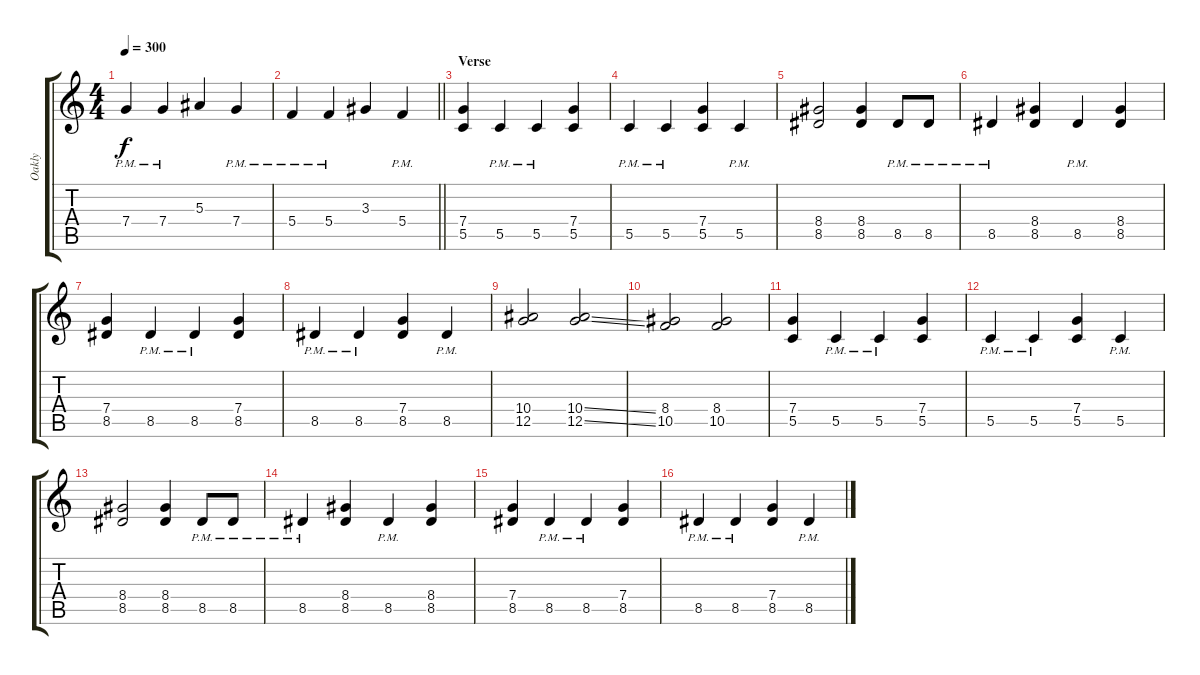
\track ("Oakly" "Oakly") {instrument distortionguitar}
\staff {score tabs}
\tuning (D4 A3 F3 C3 G2 D2) {hide}
\ts (4 4)
\tempo 300
\clef g2
\ks c
7.4{pm}.4{dy f} 7.4{pm}.4 5.3.4 7.4{pm}.4 |
\barLineRight lightlight
5.4{pm}.4 5.4{pm}.4 3.3.4 5.4{pm}.4 |
\section ("" "Verse")
(7.4 5.5).4 5.5{pm}.4 5.5{pm}.4 (7.4 5.5).4 |
5.5{pm}.4 5.5{pm}.4 (7.4 5.5).4 5.5{pm}.4 |
(8.4 8.5).2 (8.4 8.5).4 8.5{pm}.8 8.5{pm}.8 |
8.5{pm}.4 (8.4 8.5).4 8.5{pm}.4 (8.4 8.5).4 |
(7.4 8.5).4 8.5{pm}.4 8.5{pm}.4 (7.4 8.5).4 |
8.5{pm}.4 8.5{pm}.4 (7.4 8.5).4 8.5{pm}.4 |
(10.4 12.5).2 (10.4{ss} 12.5{ss}).2 |
(8.4 10.5).2 (8.4 10.5).2 |
(7.4 5.5).4 5.5{pm}.4 5.5{pm}.4 (7.4 5.5).4 |
5.5{pm}.4 5.5{pm}.4 (7.4 5.5).4 5.5{pm}.4 |
(8.4 8.5).2 (8.4 8.5).4 8.5{pm}.8 8.5{pm}.8 |
8.5{pm}.4 (8.4 8.5).4 8.5{pm}.4 (8.4 8.5).4 |
(7.4 8.5).4 8.5{pm}.4 8.5{pm}.4 (7.4 8.5).4 |
8.5{pm}.4 8.5{pm}.4 (7.4 8.5).4 8.5{pm}.4
